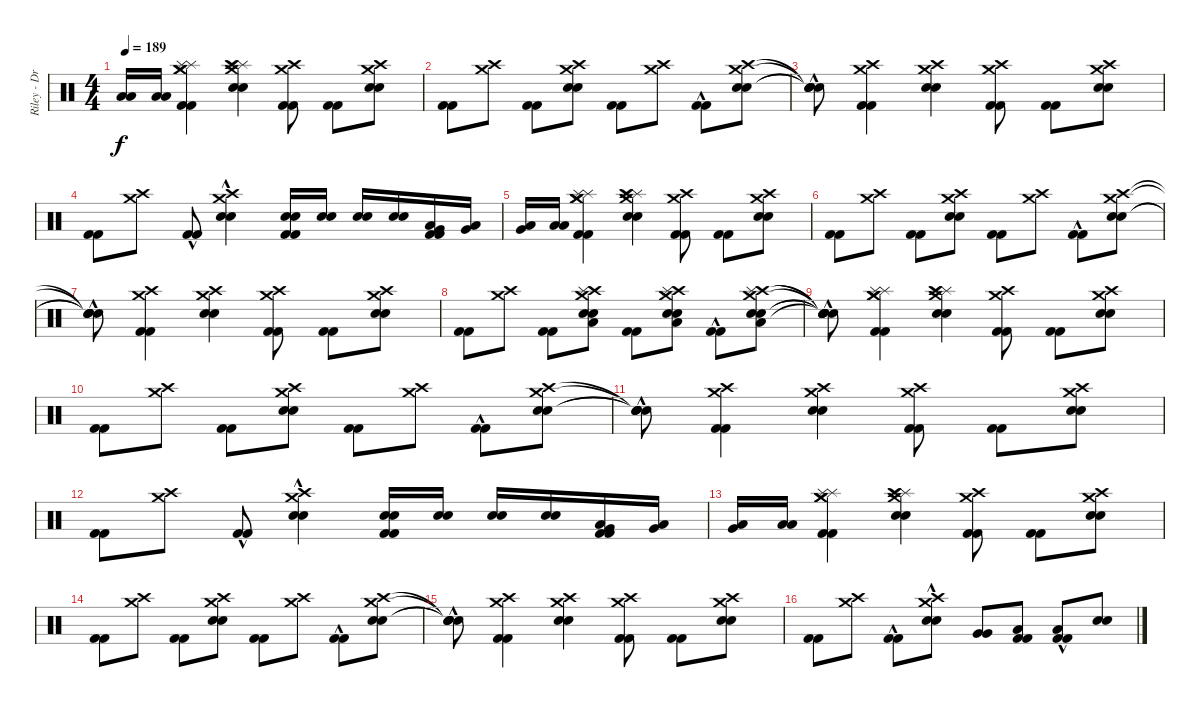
\track ("Riley - Drums" "Riley - Dr") {instrument percussion}
\staff {score}
\articulation defaults
\ts (4 4)
\tempo 189
\clef neutral
\ks c
("Low Floor Tom (hit)" "Low Floor Tom (hit)").16{dy f} ("Low Floor Tom (hit)" "Low Floor Tom (hit)").16 ("Kick (hit) 2" "Kick (hit) 2" "Splash (hit)" "Splash (hit)" "Crash medium (hit)" "Crash medium (hit)").4 ("Electric Snare (hit)" "Electric Snare (hit)" "Splash (hit)" "Splash (hit)" "Crash high (hit)" "Crash medium (hit)").4 ("Kick (hit) 2" "Kick (hit) 2" "Crash high (hit)" "Crash medium (hit)").8 ("Kick (hit) 2" "Kick (hit) 2").8 ("Electric Snare (hit)" "Electric Snare (hit)" "Crash high (hit)" "Crash medium (hit)").8 |
("Kick (hit) 2" "Kick (hit) 2").8 ("Crash high (hit)" "Crash medium (hit)").8 ("Kick (hit) 2" "Kick (hit) 2").8 ("Electric Snare (hit)" "Electric Snare (hit)" "Crash high (hit)" "Crash medium (hit)").8 ("Kick (hit) 2" "Kick (hit) 2").8 ("Crash high (hit)" "Crash medium (hit)").8 ("Kick (hit) 2"{hac} "Kick (hit) 2"{hac}).8 ("Electric Snare (hit)" "Electric Snare (hit)" "Crash high (hit)" "Crash medium (hit)").8 |
("Snare (hit)"{hac t} "Snare (hit)"{hac t} "Snare (hit)"{t} "Snare (hit)"{t}).8 ("Kick (hit) 2" "Kick (hit) 2" "Crash high (hit)" "Crash medium (hit)").4 ("Electric Snare (hit)" "Electric Snare (hit)" "Crash high (hit)" "Crash medium (hit)").4 ("Kick (hit) 2" "Kick (hit) 2" "Crash high (hit)" "Crash medium (hit)").8 ("Kick (hit) 2" "Kick (hit) 2").8 ("Electric Snare (hit)" "Electric Snare (hit)" "Crash high (hit)" "Crash medium (hit)").8 |
("Kick (hit) 2" "Kick (hit) 2").8 ("Crash high (hit)" "Crash medium (hit)").8 ("Kick (hit) 2"{hac} "Kick (hit) 2"{hac}).8 ("Electric Snare (hit)" "Electric Snare (hit)" "Crash high (hit)"{hac} "Crash medium (hit)"{hac}).4 ("Kick (hit) 2" "Electric Snare (hit)" "Electric Snare (hit)" "Kick (hit) 2").16 ("Electric Snare (hit)" "Electric Snare (hit)").16 ("Electric Snare (hit)" "Electric Snare (hit)").16 ("Electric Snare (hit)" "Electric Snare (hit)").16 ("Kick (hit) 2" "Very Low Tom (hit)" "Low Tom (hit)" "Kick (hit) 2").16 ("Very Low Tom (hit)" "Low Tom (hit)").16 |
("Very Low Tom (hit)" "Low Floor Tom (hit)").16 ("Low Floor Tom (hit)" "Low Floor Tom (hit)").16 ("Kick (hit) 2" "Kick (hit) 2" "Splash (hit)" "Splash (hit)" "Crash medium (hit)" "Crash medium (hit)").4 ("Electric Snare (hit)" "Electric Snare (hit)" "Splash (hit)" "Splash (hit)" "Crash high (hit)" "Crash medium (hit)").4 ("Kick (hit) 2" "Kick (hit) 2" "Crash high (hit)" "Crash medium (hit)").8 ("Kick (hit) 2" "Kick (hit) 2").8 ("Electric Snare (hit)" "Electric Snare (hit)" "Crash high (hit)" "Crash medium (hit)").8 |
("Kick (hit) 2" "Kick (hit) 2").8 ("Crash high (hit)" "Crash medium (hit)").8 ("Kick (hit) 2" "Kick (hit) 2").8 ("Electric Snare (hit)" "Electric Snare (hit)" "Crash high (hit)" "Crash medium (hit)").8 ("Kick (hit) 2" "Kick (hit) 2").8 ("Crash high (hit)" "Crash medium (hit)").8 ("Kick (hit) 2"{hac} "Kick (hit) 2"{hac}).8 ("Electric Snare (hit)" "Electric Snare (hit)" "Crash high (hit)" "Crash medium (hit)").8 |
("Snare (hit)"{hac t} "Snare (hit)"{hac t} "Snare (hit)"{t} "Snare (hit)"{t}).8 ("Kick (hit) 2" "Kick (hit) 2" "Crash high (hit)" "Crash medium (hit)").4 ("Electric Snare (hit)" "Electric Snare (hit)" "Crash high (hit)" "Crash medium (hit)").4 ("Kick (hit) 2" "Kick (hit) 2" "Crash high (hit)" "Crash medium (hit)").8 ("Kick (hit) 2" "Kick (hit) 2").8 ("Electric Snare (hit)" "Electric Snare (hit)" "Crash high (hit)" "Crash medium (hit)").8 |
("Kick (hit) 2" "Kick (hit) 2").8 ("Crash high (hit)" "Crash medium (hit)").8 ("Kick (hit) 2" "Kick (hit) 2").8 ("Low Floor Tom (hit)" "Electric Snare (hit)" "Electric Snare (hit)" "Crash high (hit)" "Splash (hit)" "Crash medium (hit)").8 ("Kick (hit) 2" "Kick (hit) 2").8 ("Low Floor Tom (hit)" "Electric Snare (hit)" "Electric Snare (hit)" "Crash high (hit)" "Splash (hit)" "Crash medium (hit)").8 ("Kick (hit) 2"{hac} "Kick (hit) 2"{hac}).8 ("Low Floor Tom (hit)" "Electric Snare (hit)" "Electric Snare (hit)" "Crash high (hit)" "Splash (hit)" "Crash medium (hit)").8 |
("Snare (hit)"{t} "Snare (hit)"{hac t} "Snare (hit)"{hac t} "Snare (hit)"{t} "Snare (hit)"{t} "Snare (hit)"{t}).8 ("Kick (hit) 2" "Kick (hit) 2" "Splash (hit)" "Splash (hit)" "Crash medium (hit)" "Crash medium (hit)").4 ("Electric Snare (hit)" "Electric Snare (hit)" "Splash (hit)" "Splash (hit)" "Crash high (hit)" "Crash medium (hit)").4 ("Kick (hit) 2" "Kick (hit) 2" "Crash high (hit)" "Crash medium (hit)").8 ("Kick (hit) 2" "Kick (hit) 2").8 ("Electric Snare (hit)" "Electric Snare (hit)" "Crash high (hit)" "Crash medium (hit)").8 |
("Kick (hit) 2" "Kick (hit) 2").8 ("Crash high (hit)" "Crash medium (hit)").8 ("Kick (hit) 2" "Kick (hit) 2").8 ("Electric Snare (hit)" "Electric Snare (hit)" "Crash high (hit)" "Crash medium (hit)").8 ("Kick (hit) 2" "Kick (hit) 2").8 ("Crash high (hit)" "Crash medium (hit)").8 ("Kick (hit) 2"{hac} "Kick (hit) 2"{hac}).8 ("Electric Snare (hit)" "Electric Snare (hit)" "Crash high (hit)" "Crash medium (hit)").8 |
("Snare (hit)"{hac t} "Snare (hit)"{hac t} "Snare (hit)"{t} "Snare (hit)"{t}).8 ("Kick (hit) 2" "Kick (hit) 2" "Crash high (hit)" "Crash medium (hit)").4 ("Electric Snare (hit)" "Electric Snare (hit)" "Crash high (hit)" "Crash medium (hit)").4 ("Kick (hit) 2" "Kick (hit) 2" "Crash high (hit)" "Crash medium (hit)").8 ("Kick (hit) 2" "Kick (hit) 2").8 ("Electric Snare (hit)" "Electric Snare (hit)" "Crash high (hit)" "Crash medium (hit)").8 |
("Kick (hit) 2" "Kick (hit) 2").8 ("Crash high (hit)" "Crash medium (hit)").8 ("Kick (hit) 2"{hac} "Kick (hit) 2"{hac}).8 ("Electric Snare (hit)" "Electric Snare (hit)" "Crash high (hit)"{hac} "Crash medium (hit)"{hac}).4 ("Kick (hit) 2" "Electric Snare (hit)" "Electric Snare (hit)" "Kick (hit) 2").16 ("Electric Snare (hit)" "Electric Snare (hit)").16 ("Electric Snare (hit)" "Electric Snare (hit)").16 ("Electric Snare (hit)" "Electric Snare (hit)").16 ("Kick (hit) 2" "Very Low Tom (hit)" "Low Tom (hit)" "Kick (hit) 2").16 ("Very Low Tom (hit)" "Low Tom (hit)").16 |
("Very Low Tom (hit)" "Low Floor Tom (hit)").16 ("Low Floor Tom (hit)" "Low Floor Tom (hit)").16 ("Kick (hit) 2" "Kick (hit) 2" "Splash (hit)" "Splash (hit)" "Crash medium (hit)" "Crash medium (hit)").4 ("Electric Snare (hit)" "Electric Snare (hit)" "Splash (hit)" "Splash (hit)" "Crash high (hit)" "Crash medium (hit)").4 ("Kick (hit) 2" "Kick (hit) 2" "Crash high (hit)" "Crash medium (hit)").8 ("Kick (hit) 2" "Kick (hit) 2").8 ("Electric Snare (hit)" "Electric Snare (hit)" "Crash high (hit)" "Crash medium (hit)").8 |
("Kick (hit) 2" "Kick (hit) 2").8 ("Crash high (hit)" "Crash medium (hit)").8 ("Kick (hit) 2" "Kick (hit) 2").8 ("Electric Snare (hit)" "Electric Snare (hit)" "Crash high (hit)" "Crash medium (hit)").8 ("Kick (hit) 2" "Kick (hit) 2").8 ("Crash high (hit)" "Crash medium (hit)").8 ("Kick (hit) 2"{hac} "Kick (hit) 2"{hac}).8 ("Electric Snare (hit)" "Electric Snare (hit)" "Crash high (hit)" "Crash medium (hit)").8 |
("Snare (hit)"{hac t} "Snare (hit)"{hac t} "Snare (hit)"{t} "Snare (hit)"{t}).8 ("Kick (hit) 2" "Kick (hit) 2" "Crash high (hit)" "Crash medium (hit)").4 ("Electric Snare (hit)" "Electric Snare (hit)" "Crash high (hit)" "Crash medium (hit)").4 ("Kick (hit) 2" "Kick (hit) 2" "Crash high (hit)" "Crash medium (hit)").8 ("Kick (hit) 2" "Kick (hit) 2").8 ("Electric Snare (hit)" "Electric Snare (hit)" "Crash high (hit)" "Crash medium (hit)").8 |
("Kick (hit) 2" "Kick (hit) 2").8 ("Crash high (hit)" "Crash medium (hit)").8 ("Kick (hit) 2"{hac} "Kick (hit) 2"{hac}).8 ("Electric Snare (hit)" "Electric Snare (hit)" "Crash high (hit)"{hac} "Crash medium (hit)"{hac}).8 ("Very Low Tom (hit)" "Very Low Tom (hit)").8 ("Kick (hit) 2" "Kick (hit) 2" "Low Floor Tom (hit)").8 ("Kick (hit) 2"{hac} "Kick (hit) 2"{hac} "Low Floor Tom (hit)").8 ("Electric Snare (hit)" "Electric Snare (hit)").8
